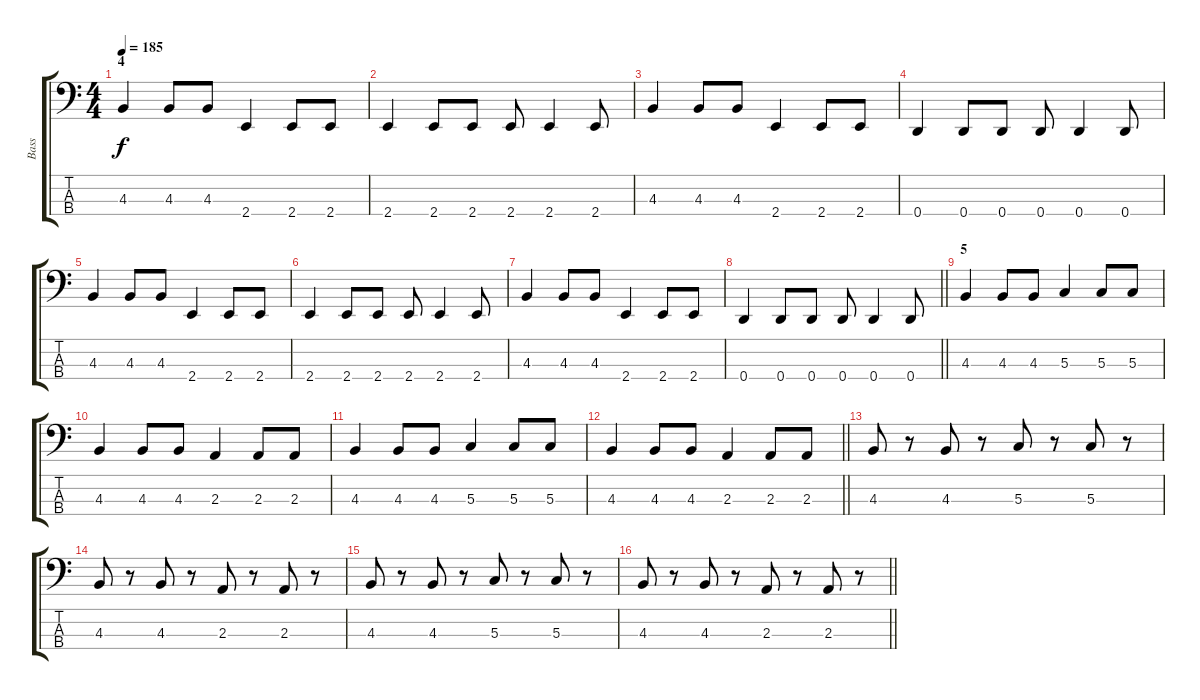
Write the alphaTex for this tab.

\track ("Bass" "Bass") {instrument electricbasspick}
\staff {score tabs}
\tuning (F2 C2 G1 D1) {hide}
\ts (4 4)
\section ("" "4")
\tempo 185
\clef f4
\ks c
4.3.4{dy f} 4.3.8 4.3.8 2.4.4 2.4.8 2.4.8 |
2.4.4 2.4.8 2.4.8 2.4.8 2.4.4 2.4.8 |
4.3.4 4.3.8 4.3.8 2.4.4 2.4.8 2.4.8 |
0.4.4 0.4.8 0.4.8 0.4.8 0.4.4 0.4.8 |
4.3.4 4.3.8 4.3.8 2.4.4 2.4.8 2.4.8 |
2.4.4 2.4.8 2.4.8 2.4.8 2.4.4 2.4.8 |
4.3.4 4.3.8 4.3.8 2.4.4 2.4.8 2.4.8 |
\barLineRight lightlight
0.4.4 0.4.8 0.4.8 0.4.8 0.4.4 0.4.8 |
\section ("" "5")
4.3.4 4.3.8 4.3.8 5.3.4 5.3.8 5.3.8 |
4.3.4 4.3.8 4.3.8 2.3.4 2.3.8 2.3.8 |
4.3.4 4.3.8 4.3.8 5.3.4 5.3.8 5.3.8 |
\barLineRight lightlight
4.3.4 4.3.8 4.3.8 2.3.4 2.3.8 2.3.8 |
\section ("" "")
4.3.8 r.8 4.3.8 r.8 5.3.8 r.8 5.3.8 r.8 |
4.3.8 r.8 4.3.8 r.8 2.3.8 r.8 2.3.8 r.8 |
4.3.8 r.8 4.3.8 r.8 5.3.8 r.8 5.3.8 r.8 |
\barLineRight lightlight
4.3.8 r.8 4.3.8 r.8 2.3.8 r.8 2.3.8 r.8
